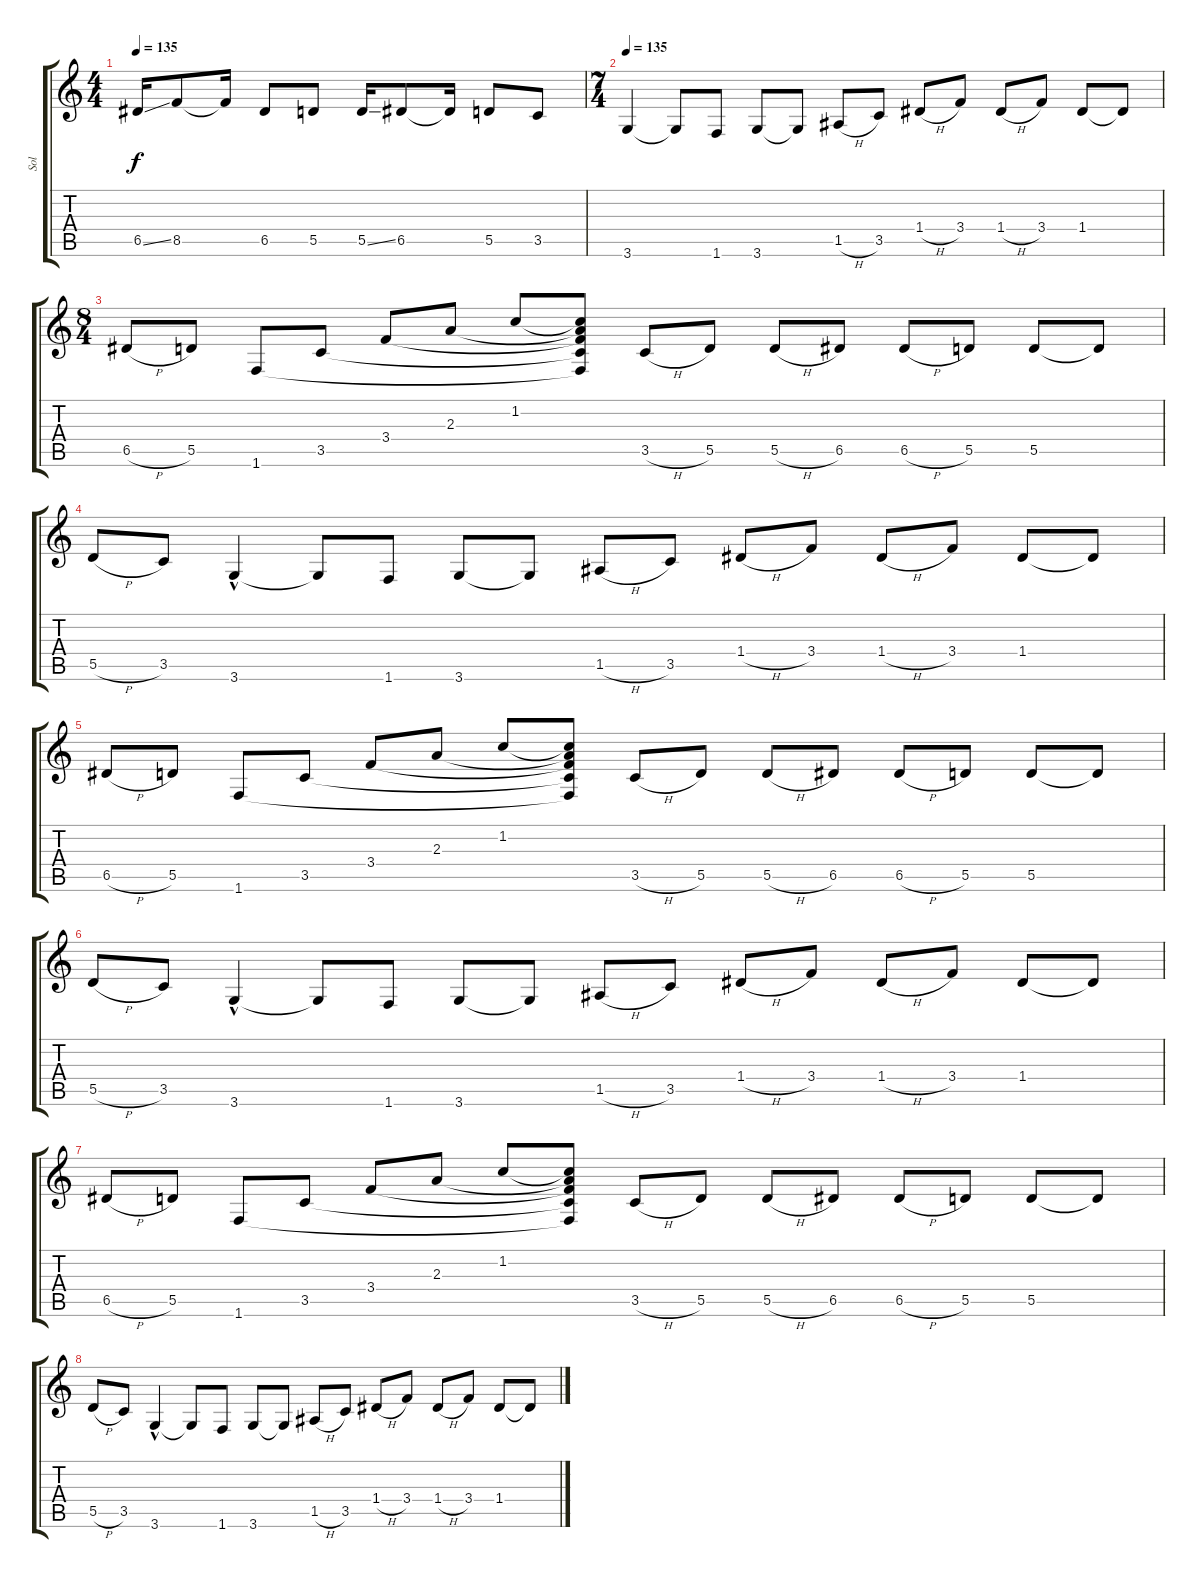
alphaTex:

\track ("Sol" "Sol") {instrument acousticguitarsteel}
\staff {score tabs}
\tuning (E4 B3 G3 D3 A2 E2) {hide}
\ts (4 4)
\tempo 135
\clef g2
\ks c
6.5{ss}.16{dy f} 8.5.8 8.5{t}.16 6.5.8 5.5.8 5.5{ss}.16 6.5.8 6.5{t}.16 5.5.8 3.5.8 |
\ts (7 4)
\tempo 135
3.6.4 3.6{t}.8 1.6.8 3.6.8 3.6{t}.8 1.5{h}.8 3.5.8 1.4{h}.8 3.4.8 1.4{h}.8 3.4.8 1.4.8 1.4{t}.8 |
\ts (8 4)
6.5{h}.8 5.5.8 1.6.8 3.5.8 3.4.8 2.3.8 1.2.8 (1.2{t} 2.3{t} 3.4{t} 3.5{t} 1.6{t}).8 3.5{h}.8 5.5.8 5.5{h}.8 6.5.8 6.5{h}.8 5.5.8 5.5.8 5.5{t}.8 |
5.5{h}.8 3.5.8 3.6{hac}.4 3.6{t}.8 1.6.8 3.6.8 3.6{t}.8 1.5{h}.8 3.5.8 1.4{h}.8 3.4.8 1.4{h}.8 3.4.8 1.4.8 1.4{t}.8 |
6.5{h}.8 5.5.8 1.6.8 3.5.8 3.4.8 2.3.8 1.2.8 (1.2{t} 2.3{t} 3.4{t} 3.5{t} 1.6{t}).8 3.5{h}.8 5.5.8 5.5{h}.8 6.5.8 6.5{h}.8 5.5.8 5.5.8 5.5{t}.8 |
5.5{h}.8 3.5.8 3.6{hac}.4 3.6{t}.8 1.6.8 3.6.8 3.6{t}.8 1.5{h}.8 3.5.8 1.4{h}.8 3.4.8 1.4{h}.8 3.4.8 1.4.8 1.4{t}.8 |
6.5{h}.8 5.5.8 1.6.8 3.5.8 3.4.8 2.3.8 1.2.8 (1.2{t} 2.3{t} 3.4{t} 3.5{t} 1.6{t}).8 3.5{h}.8 5.5.8 5.5{h}.8 6.5.8 6.5{h}.8 5.5.8 5.5.8 5.5{t}.8 |
5.5{h}.8 3.5.8 3.6{hac}.4 3.6{t}.8 1.6.8 3.6.8 3.6{t}.8 1.5{h}.8 3.5.8 1.4{h}.8 3.4.8 1.4{h}.8 3.4.8 1.4.8 1.4{t}.8
